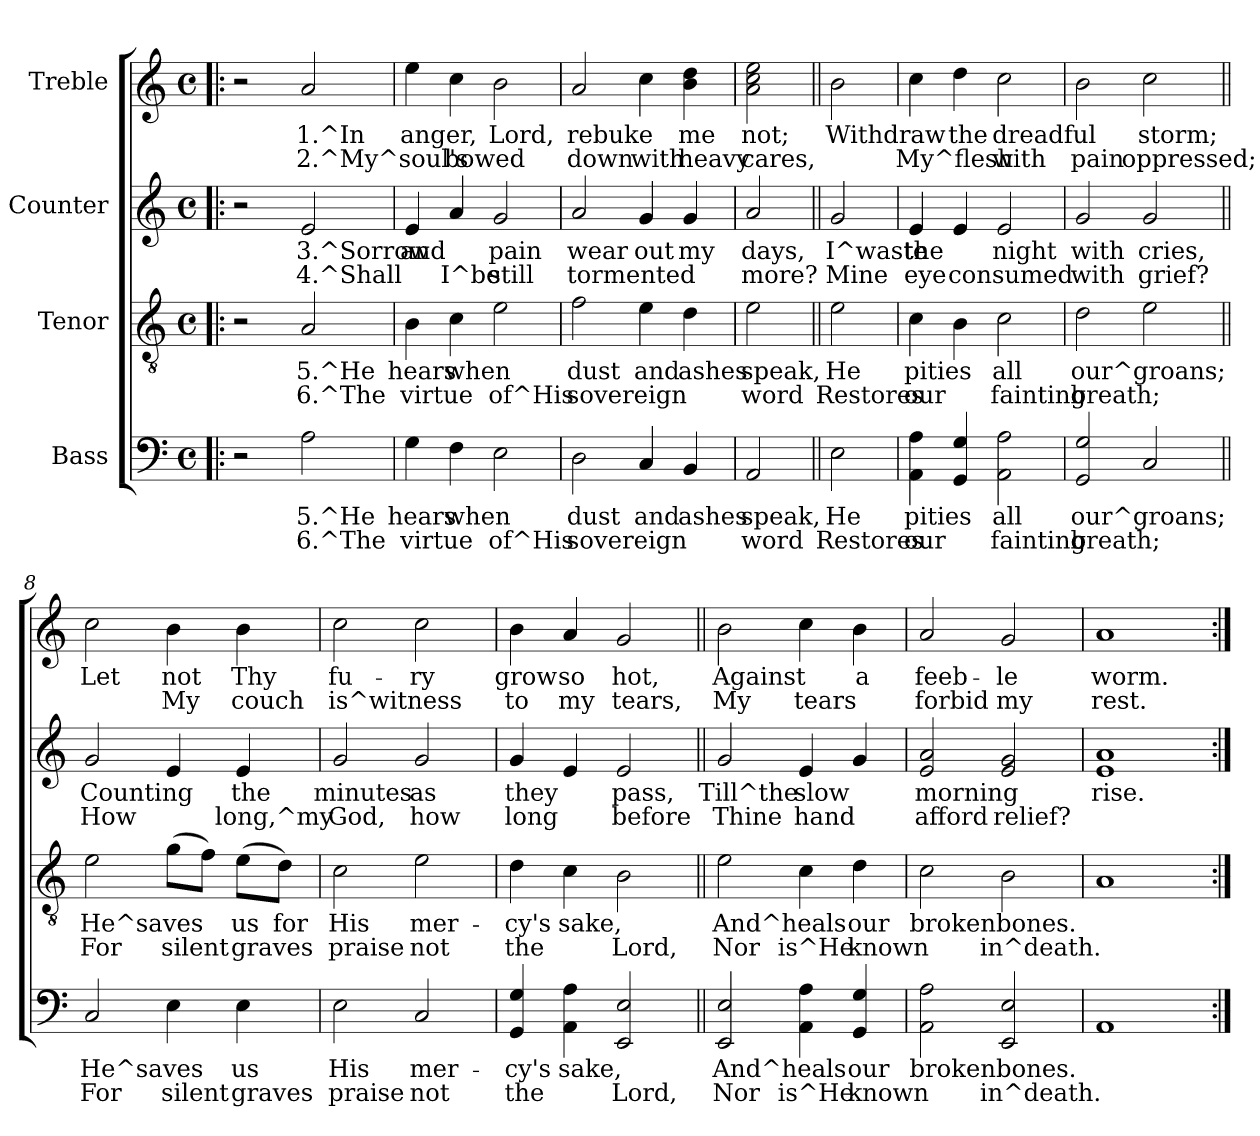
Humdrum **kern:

**kern	**text	**text	**kern	**text	**text	**kern	**text	**text	**kern	**text	**text
*part4	*part4	*part4	*part3	*part3	*part3	*part2	*part2	*part2	*part1	*part1	*part1
*staff4	*staff4	*staff4	*staff3	*staff3	*staff3	*staff2	*staff2	*staff2	*staff1	*staff1	*staff1
*I"Bass	*	*	*I"Tenor	*	*	*I"Counter	*	*	*I"Treble	*	*
!!LO:PB:g=z
*stria5	*	*	*stria5	*	*	*stria5	*	*	*stria5	*	*
*clefF4	*	*	*clefGv2	*	*	*clefG2	*	*	*clefG2	*	*
*k[]	*	*	*k[]	*	*	*k[]	*	*	*k[]	*	*
*C:	*	*	*C:	*	*	*C:	*	*	*C:	*	*
*M4/4	*	*	*M4/4	*	*	*M4/4	*	*	*M4/4	*	*
*met(c)	*	*	*met(c)	*	*	*met(c)	*	*	*met(c)	*	*
=1!|:	=1!|:	=1!|:	=1!|:	=1!|:	=1!|:	=1!|:	=1!|:	=1!|:	=1!|:	=1!|:	=1!|:
2r	.	.	2r	.	.	2r	.	.	2r	.	.
!	!LO:LY:a:rj	!LO:LY:a:rj	!	!LO:LY:b:rj	!LO:LY:b:rj	!	!LO:LY:b:rj	!LO:LY:b:rj	!	!LO:LY:b:rj	!LO:LY:b:rj
2A\	5.^He	6.^The	2A/	5.^He	6.^The	2e/	3.^Sorrow	4.^Shall	2a/	1.^In	2.^My^soul's
=2	=2	=2	=2	=2	=2	=2	=2	=2	=2	=2	=2
!	!LO:LY:a:rj	!LO:LY:a:rj	!	!LO:LY:b:rj	!LO:LY:b:rj	!	!LO:LY:b:rj	!LO:LY:b:rj	!	!LO:LY:b:rj	!LO:LY:b:rj
4G\	hears	virtue	4B\	hears	virtue	4e/	and	.	4ee\	anger,	.
!	!LO:LY:a:rj	!LO:LY:a:rj	!	!LO:LY:b:rj	!LO:LY:b:rj	!	!LO:LY:b:rj	!LO:LY:b:rj	!	!LO:LY:b:rj	!LO:LY:b:rj
4F\	when	.	4c\	when	.	4a/	.	I^be	4cc\	.	bowed
!	!LO:LY:a:rj	!LO:LY:a:rj	!	!LO:LY:b:rj	!LO:LY:b:rj	!	!LO:LY:b:rj	!LO:LY:b:rj	!	!LO:LY:b:rj	!LO:LY:b:rj
2E\	.	of^His	2e\	.	of^His	2g/	pain	still	2b\	Lord,	.
=3	=3	=3	=3	=3	=3	=3	=3	=3	=3	=3	=3
!	!LO:LY:a:rj	!LO:LY:a:rj	!	!LO:LY:b:rj	!LO:LY:b:rj	!	!LO:LY:b:rj	!LO:LY:b:rj	!	!LO:LY:b:rj	!LO:LY:b:rj
2D\	dust	sovereign	2f\	dust	sovereign	2a/	wear	tormented	2a/	rebuke	down
!	!LO:LY:a:rj	!LO:LY:a:rj	!	!LO:LY:b:rj	!LO:LY:b:rj	!	!LO:LY:b:rj	!LO:LY:b:rj	!	!LO:LY:b:rj	!LO:LY:b:rj
4C/	and	.	4e\	and	.	4g/	out	.	4cc\	.	with
!	!LO:LY:a:rj	!LO:LY:a:rj	!	!LO:LY:b:rj	!LO:LY:b:rj	!	!LO:LY:b:rj	!LO:LY:b:rj	!	!LO:LY:b:rj	!LO:LY:b:rj
4BB/	ashes	.	4d\	ashes	.	4g/	my	.	4dd\ 4b\	me	heavy
=4	=4	=4	=4	=4	=4	=4	=4	=4	=4	=4	=4
!	!LO:LY:a:rj	!LO:LY:a:rj	!	!LO:LY:b:rj	!LO:LY:b:rj	!	!LO:LY:b:rj	!LO:LY:b:rj	!	!LO:LY:b:rj	!LO:LY:b:rj
2AA/	speak,	word	2e\	speak,	word	2a/	days,	more?	2ee\ 2cc\ 2a\	not;	cares,
=5||	=5||	=5||	=5||	=5||	=5||	=5||	=5||	=5||	=5||	=5||	=5||
!	!LO:LY:a:rj	!LO:LY:a:rj	!	!LO:LY:b:rj	!LO:LY:b:rj	!	!LO:LY:b:rj	!LO:LY:b:rj	!	!LO:LY:b:rj	!
2E\	He	Restores	2e\	He	Restores	2g/	I^waste	Mine	2b\	Withdraw	.
=6	=6	=6	=6	=6	=6	=6	=6	=6	=6	=6	=6
!	!LO:LY:a:rj	!LO:LY:a:rj	!	!LO:LY:b:rj	!LO:LY:b:rj	!	!LO:LY:b:rj	!LO:LY:b:rj	!	!LO:LY:b:rj	!LO:LY:b:rj
4A\ 4AA\	pities	our	4c\	pities	our	4e/	the	eye	4cc>\	.	My^flesh
!	!LO:LY:a:rj	!LO:LY:a:rj	!	!LO:LY:b:rj	!LO:LY:b:rj	!	!LO:LY:b:rj	!LO:LY:b:rj	!	!LO:LY:b:rj	!LO:LY:b:rj
4G/ 4GG/	.	.	4B\	.	.	4e/	.	consumed	4dd\	the	.
!	!LO:LY:a:rj	!LO:LY:a:rj	!	!LO:LY:b:rj	!LO:LY:b:rj	!	!LO:LY:b:rj	!LO:LY:b:rj	!	!LO:LY:b:rj	!LO:LY:b:rj
2A\ 2AA\	all	fainting	2c\	all	fainting	2e/	night	.	2cc\	dreadful	with
=7	=7	=7	=7	=7	=7	=7	=7	=7	=7	=7	=7
!	!LO:LY:a:rj	!LO:LY:a:rj	!	!LO:LY:b:rj	!LO:LY:b:rj	!	!LO:LY:b:rj	!LO:LY:b:rj	!	!LO:LY:b:rj	!LO:LY:b:rj
2G/ 2GG/	our^groans;	breath;	2d\	our^groans;	breath;	2g/	with	with	2b\	.	pain
!	!LO:LY:a:rj	!LO:LY:a:rj	!	!LO:LY:b:rj	!LO:LY:b:rj	!	!LO:LY:b:rj	!LO:LY:b:rj	!	!LO:LY:b:rj	!LO:LY:b:rj
2C/	.	.	2e\	.	.	2g/	cries,	grief?	2cc\	storm;	oppressed;
=8||	=8||	=8||	=8||	=8||	=8||	=8||	=8||	=8||	=8||	=8||	=8||
!	!LO:LY:a:rj	!LO:LY:a:rj	!	!LO:LY:b:rj	!LO:LY:b:rj	!	!LO:LY:b:rj	!LO:LY:b:rj	!	!LO:LY:b:rj	!LO:LY:b:rj
2C/	He^saves	For	2e\	He^saves	For	2g/	Counting	How	2cc\	Let	.
!	!LO:LY:a:rj	!LO:LY:a:rj	!	!LO:LY:b:rj	!LO:LY:b:rj	!	!LO:LY:b:rj	!LO:LY:b:rj	!	!LO:LY:b:rj	!LO:LY:b:rj
4E\	.	silent	(>8g\L	.	silent	4e/	.	.	4b\	not	My
!	!	!	!	!LO:LY:b:rj	!LO:LY:b:rj	!	!	!	!	!	!
.	.	.	8f\J)	.	.	.	.	.	.	.	.
!	!LO:LY:a:rj	!LO:LY:a:rj	!	!LO:LY:b:rj	!LO:LY:b:rj	!	!LO:LY:b:rj	!LO:LY:b:rj	!	!LO:LY:b:rj	!LO:LY:b:rj
4E\	us	graves	(>8e\L	us	graves	4e/	the	long,^my	4b\	Thy	couch
!	!	!	!	!LO:LY:b:rj	!LO:LY:b:rj	!	!	!	!	!	!
.	.	.	8d\J)	for	.	.	.	.	.	.	.
=9	=9	=9	=9	=9	=9	=9	=9	=9	=9	=9	=9
!	!LO:LY:a:rj	!LO:LY:a:rj	!	!LO:LY:b:rj	!LO:LY:b:rj	!	!LO:LY:b:rj	!LO:LY:b:rj	!	!LO:LY:b:rj	!LO:LY:b:rj
2E\	His	praise	2c\	His	praise	2g/	minutes	God,	2cc\	fu-	-is^witness
!	!LO:LY:a:rj	!LO:LY:a:rj	!	!LO:LY:b:rj	!LO:LY:b:rj	!	!LO:LY:b:rj	!LO:LY:b:rj	!	!LO:LY:b:rj	!LO:LY:b:rj
2C/	mer-	-not	2e\	mer-	-not	2g/	as	how	2cc\	ry	.
=10	=10	=10	=10	=10	=10	=10	=10	=10	=10	=10	=10
!	!LO:LY:a:rj	!LO:LY:a:rj	!	!LO:LY:b:rj	!LO:LY:b:rj	!	!LO:LY:b:rj	!LO:LY:b:rj	!	!LO:LY:b:rj	!LO:LY:b:rj
4G/ 4GG/	cy's	the	4d\	cy's	the	4g/	they	long	4b\	grow	to
!	!LO:LY:a:rj	!LO:LY:a:rj	!	!LO:LY:b:rj	!LO:LY:b:rj	!	!LO:LY:b:rj	!LO:LY:b:rj	!	!LO:LY:b:rj	!LO:LY:b:rj
4A\ 4AA\	sake,	.	4c\	sake,	.	4e/	.	.	4a/	so	my
!	!LO:LY:a:rj	!LO:LY:a:rj	!	!LO:LY:b:rj	!LO:LY:b:rj	!	!LO:LY:b:rj	!LO:LY:b:rj	!	!LO:LY:b:rj	!LO:LY:b:rj
2E/ 2EE/	.	Lord,	2B\	.	Lord,	2e/	pass,	before	2g/	hot,	tears,
=11||	=11||	=11||	=11||	=11||	=11||	=11||	=11||	=11||	=11||	=11||	=11||
!	!LO:LY:a:rj	!LO:LY:a:rj	!	!LO:LY:b:rj	!LO:LY:b:rj	!	!LO:LY:b:rj	!LO:LY:b:rj	!	!LO:LY:b:rj	!LO:LY:b:rj
2E/ 2EE/	And^heals	Nor	2e\	And^heals	Nor	2g/	Till^the	Thine	2b>\	Against	My
!	!LO:LY:a:rj	!LO:LY:a:rj	!	!LO:LY:b:rj	!LO:LY:b:rj	!	!LO:LY:b:rj	!LO:LY:b:rj	!	!LO:LY:b:rj	!LO:LY:b:rj
4A\ 4AA\	.	is^He	4c\	.	is^He	4e/	slow	hand	4cc\	.	tears
!	!LO:LY:a:rj	!LO:LY:a:rj	!	!LO:LY:b:rj	!LO:LY:b:rj	!	!LO:LY:b:rj	!LO:LY:b:rj	!	!LO:LY:b:rj	!LO:LY:b:rj
4G/ 4GG/	our	known	4d\	our	known	4g/	.	.	4b\	a	.
=12	=12	=12	=12	=12	=12	=12	=12	=12	=12	=12	=12
!	!LO:LY:a:rj	!LO:LY:a:rj	!	!LO:LY:b:rj	!LO:LY:b:rj	!	!LO:LY:b:rj	!LO:LY:b:rj	!	!LO:LY:b:rj	!LO:LY:b:rj
2A\ 2AA\	broken	.	2c\	broken	.	2a/ 2e/	morning	afford	2a/	feeb-	-forbid
!	!LO:LY:a:rj	!LO:LY:a:rj	!	!LO:LY:b:rj	!LO:LY:b:rj	!	!LO:LY:b:rj	!LO:LY:b:rj	!	!LO:LY:b:rj	!LO:LY:b:rj
2E/ 2EE/	bones.	in^death.	2B\	bones.	in^death.	2e/ 2g/	.	relief?	2g/	le	my
=13	=13	=13	=13	=13	=13	=13	=13	=13	=13	=13	=13
!	!LO:LY:a:rj	!	!	!LO:LY:b:rj	!	!	!LO:LY:b:rj	!	!	!LO:LY:b:rj	!LO:LY:b:rj
1AA	.	.	1A	.	.	1a 1e	rise.	.	1a	worm.	rest.
=:|!	=:|!	=:|!	=:|!	=:|!	=:|!	=:|!	=:|!	=:|!	=:|!	=:|!	=:|!
*-	*-	*-	*-	*-	*-	*-	*-	*-	*-	*-	*-
